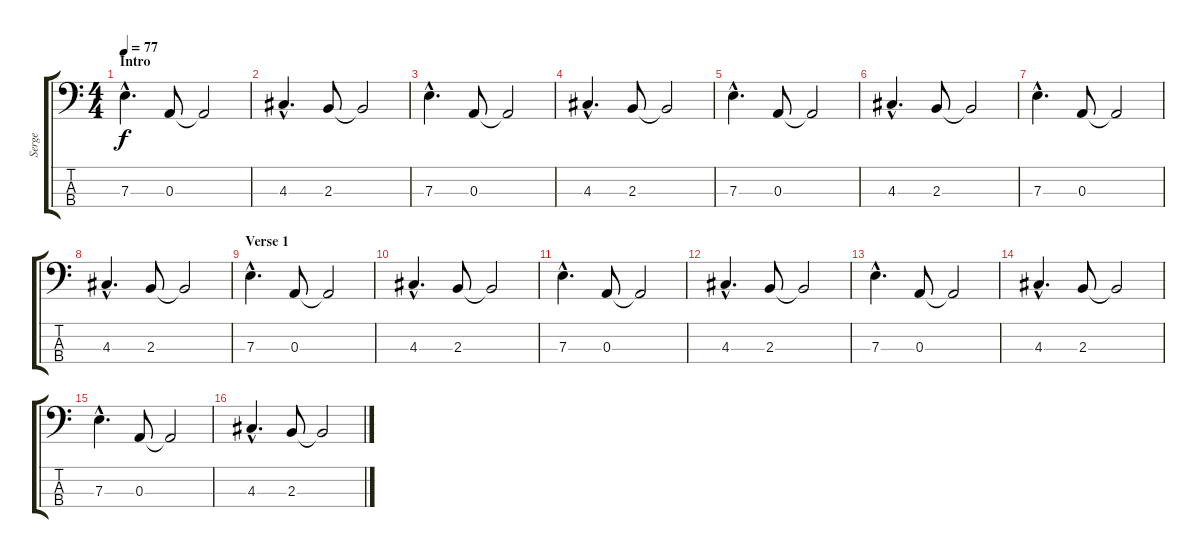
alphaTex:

\track ("Serge" "Serge") {instrument acousticbass}
\staff {score tabs}
\tuning (G2 D2 A1 D1) {hide}
\ts (4 4)
\section ("" "Intro")
\tempo 77
\clef f4
\ks c
7.3{hac}.4{d dy f instrument acousticbass} 0.3.8 0.3{t}.2 |
4.3{hac}.4{d} 2.3.8 2.3{t}.2 |
7.3{hac}.4{d} 0.3.8 0.3{t}.2 |
4.3{hac}.4{d} 2.3.8 2.3{t}.2 |
7.3{hac}.4{d} 0.3.8 0.3{t}.2 |
4.3{hac}.4{d} 2.3.8 2.3{t}.2 |
7.3{hac}.4{d} 0.3.8 0.3{t}.2 |
4.3{hac}.4{d} 2.3.8 2.3{t}.2 |
\section ("" "Verse 1")
7.3{hac}.4{d} 0.3.8 0.3{t}.2 |
4.3{hac}.4{d} 2.3.8 2.3{t}.2 |
7.3{hac}.4{d} 0.3.8 0.3{t}.2 |
4.3{hac}.4{d} 2.3.8 2.3{t}.2 |
7.3{hac}.4{d} 0.3.8 0.3{t}.2 |
4.3{hac}.4{d} 2.3.8 2.3{t}.2 |
7.3{hac}.4{d} 0.3.8 0.3{t}.2 |
4.3{hac}.4{d} 2.3.8 2.3{t}.2
